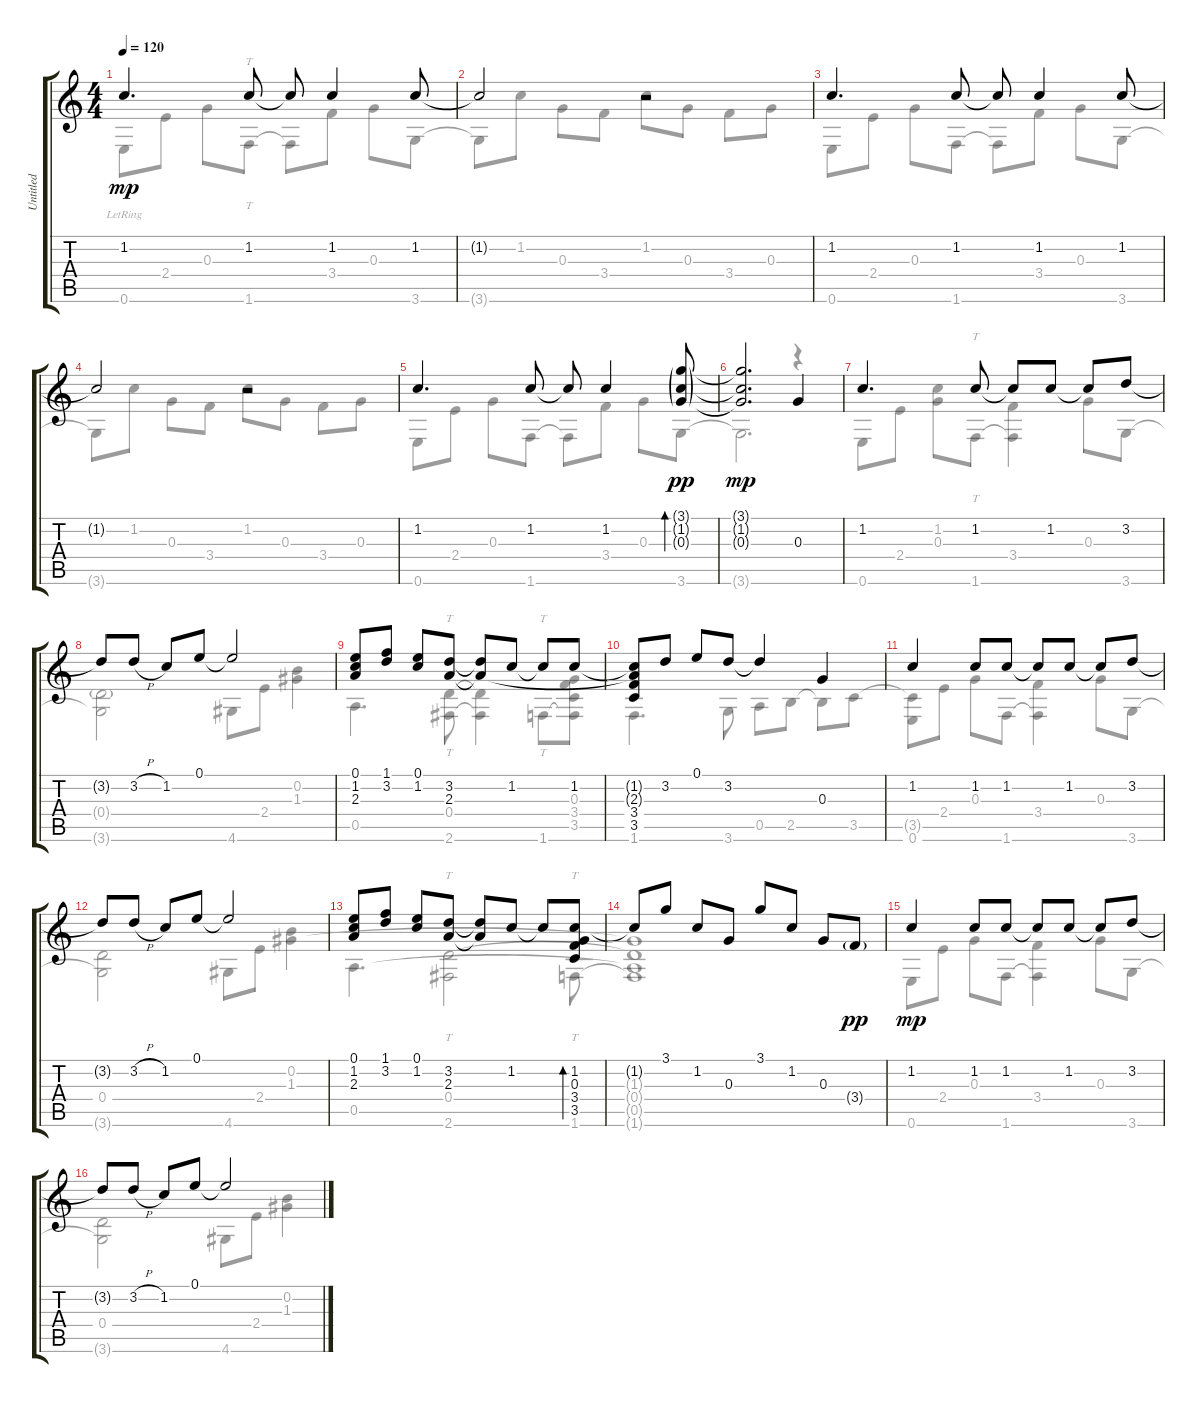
\track ("Untitled" "Untitled") {instrument acousticguitarsteel}
\staff {score tabs}
\tuning (E4 B3 G3 D3 A2 E2) {hide}
\voice
\ts (4 4)
\tempo 120
\clef g2
\ks c
1.2.4{d dy mp instrument acousticguitarsteel} 1.2.8 1.2{t}.8 1.2.4 1.2.8 |
1.2{t}.2 r.2 |
1.2.4{d} 1.2.8 1.2{t}.8 1.2.4 1.2.8 |
1.2{t}.2 r.2 |
1.2.4{d} 1.2.8 1.2{t}.8 1.2.4 (3.1{g} 1.2{g} 0.3{g}).8{bd 30 dy pp} |
(3.1{t} 1.2{t} 0.3{t}).2{d dy mp} 0.3.4 |
1.2.4{d} 1.2.8 1.2{t}.8 1.2.8 1.2{t}.8 3.2.8 |
3.2{t}.8 3.2{h}.8 1.2.8 0.1.8 0.1{t}.2 |
(0.1 1.2 2.3).8 (1.1 3.2).8 (0.1 1.2).8 (3.2 2.3).8 (3.2{t} 2.3{t}).8 1.2.8 1.2{t}.8 1.2.8 |
(1.2{t} 2.3{t} 3.4 3.5).8 3.2.8 0.1.8 3.2.8 3.2{t}.4 0.3.4 |
1.2.4 1.2.8 1.2.8 1.2{t}.8 1.2.8 1.2{t}.8 3.2.8 |
3.2{t}.8 3.2{h}.8 1.2.8 0.1.8 0.1{t}.2 |
(0.1 1.2 2.3).8 (1.1 3.2).8 (0.1 1.2).8 (3.2 2.3).8 (3.2{t} 2.3{t}).8 1.2.8 1.2{t}.8 (1.2 0.3 3.4 3.5).8{bd 30} |
1.2{t}.8 3.1.8 1.2.8 0.3.8 3.1.8 1.2.8 0.3.8 3.4{g}.8{dy pp} |
1.2.4{dy mp} 1.2.8 1.2.8 1.2{t}.8 1.2.8 1.2{t}.8 3.2.8 |
3.2{t}.8 3.2{h}.8 1.2.8 0.1.8 0.1{t}.2
\voice
\clef g2
\ottava regular
\simile none
\ks c
0.6{lr}.8{dy mp} 2.4.8 0.3.8 1.6.8{tt} 1.6{t}.8 3.4.8 0.3.8 3.6.8 |
3.6{t}.8 1.2.8 0.3.8 3.4.8 1.2.8 0.3.8 3.4.8 0.3.8 |
0.6.8 2.4.8 0.3.8 1.6.8 1.6{t}.8 3.4.8 0.3.8 3.6.8 |
3.6{t}.8 1.2.8 0.3.8 3.4.8 1.2.8 0.3.8 3.4.8 0.3.8 |
0.6.8 2.4.8 0.3.8 1.6.8 1.6{t}.8 3.4.8 0.3.8 3.6.8 |
3.6{t}.2{d} r.4 |
0.6.8 2.4.8 (1.2 0.3).8 1.6.8{tt} (3.4 1.6{t}).4 0.3.8 3.6.8 |
(0.4{g} 3.6{t}).2 4.6.8 2.4.8 (0.2 1.3).4 |
0.5.4{d} (0.4 2.6).8{tt} (0.4{t} 2.6{t}).4 1.6.8{tt} (0.3 3.4 3.5 1.6{t}).8 |
1.6.4{d} 3.6.8 0.5.8 2.5.8 2.5{t}.8 3.5.8 |
(3.5{t} 0.6).8 2.4.8 0.3.8 1.6.8 (3.4 1.6{t}).4 0.3.8 3.6.8 |
(0.4 3.6{t}).2 4.6.8 2.4.8 (0.2 1.3).4 |
0.5.4{d} (0.4 2.6).2{tt} 1.6.8{tt} |
(1.3{t} 0.4{t} 0.5{t} 1.6{t}).1 |
0.6.8 2.4.8 0.3.8 1.6.8 (3.4 1.6{t}).4 0.3.8 3.6.8 |
(0.4 3.6{t}).2 4.6.8 2.4.8 (0.2 1.3).4
